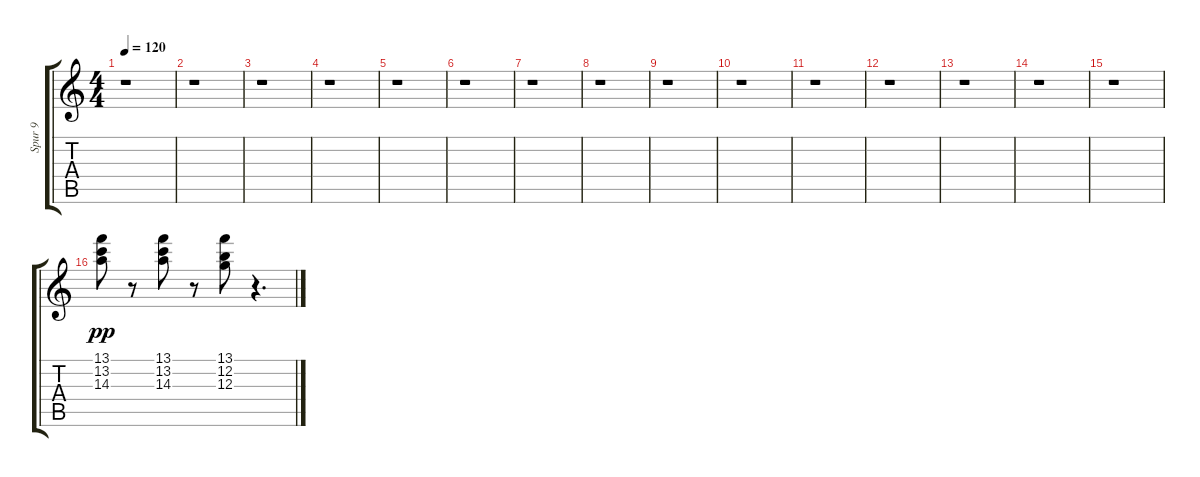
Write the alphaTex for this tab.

\track ("Spur 9" "Spur 9") {instrument synthbass2}
\staff {score tabs}
\tuning (E4 B3 G3 D3 A2 E2) {hide}
\ts (4 4)
\tempo 120
\clef g2
\ks c
r.1{dy pp} |
r.1 |
r.1 |
r.1 |
r.1 |
r.1 |
r.1 |
r.1 |
r.1 |
r.1 |
r.1 |
r.1 |
r.1 |
r.1 |
r.1 |
(13.1 13.2 14.3).8 r.8 (13.1 13.2 14.3).8 r.8 (13.1 12.2 12.3).8 r.4{d}
